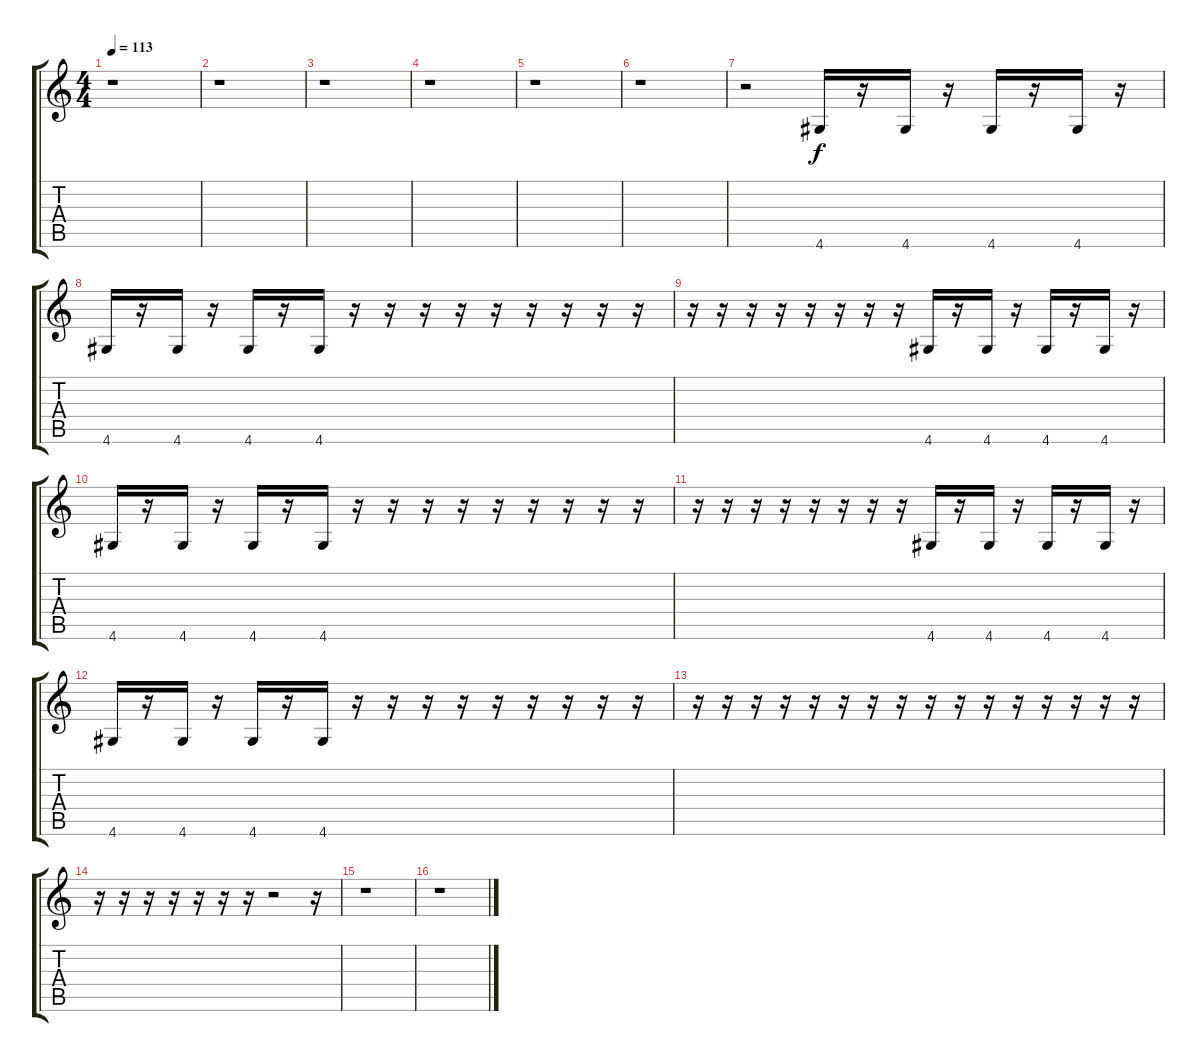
\track "" {instrument overdrivenguitar}
\staff {score tabs}
\tuning (E4 B3 G3 D3 A2 E2) {hide}
\ts (4 4)
\tempo 113
\clef g2
\ks c
r.1{dy f} |
r.1 |
r.1 |
r.1 |
r.1 |
r.1 |
r.2 4.6.16 r.16 4.6.16 r.16 4.6.16 r.16 4.6.16 r.16 |
4.6.16 r.16 4.6.16 r.16 4.6.16 r.16 4.6.16 r.16 r.16 r.16 r.16 r.16 r.16 r.16 r.16 r.16 |
r.16 r.16 r.16 r.16 r.16 r.16 r.16 r.16 4.6.16 r.16 4.6.16 r.16 4.6.16 r.16 4.6.16 r.16 |
4.6.16 r.16 4.6.16 r.16 4.6.16 r.16 4.6.16 r.16 r.16 r.16 r.16 r.16 r.16 r.16 r.16 r.16 |
r.16 r.16 r.16 r.16 r.16 r.16 r.16 r.16 4.6.16 r.16 4.6.16 r.16 4.6.16 r.16 4.6.16 r.16 |
4.6.16 r.16 4.6.16 r.16 4.6.16 r.16 4.6.16 r.16 r.16 r.16 r.16 r.16 r.16 r.16 r.16 r.16 |
r.16 r.16 r.16 r.16 r.16 r.16 r.16 r.16 r.16 r.16 r.16 r.16 r.16 r.16 r.16 r.16 |
r.16 r.16 r.16 r.16 r.16 r.16 r.16 r.2 r.16 |
r.1 |
r.1
